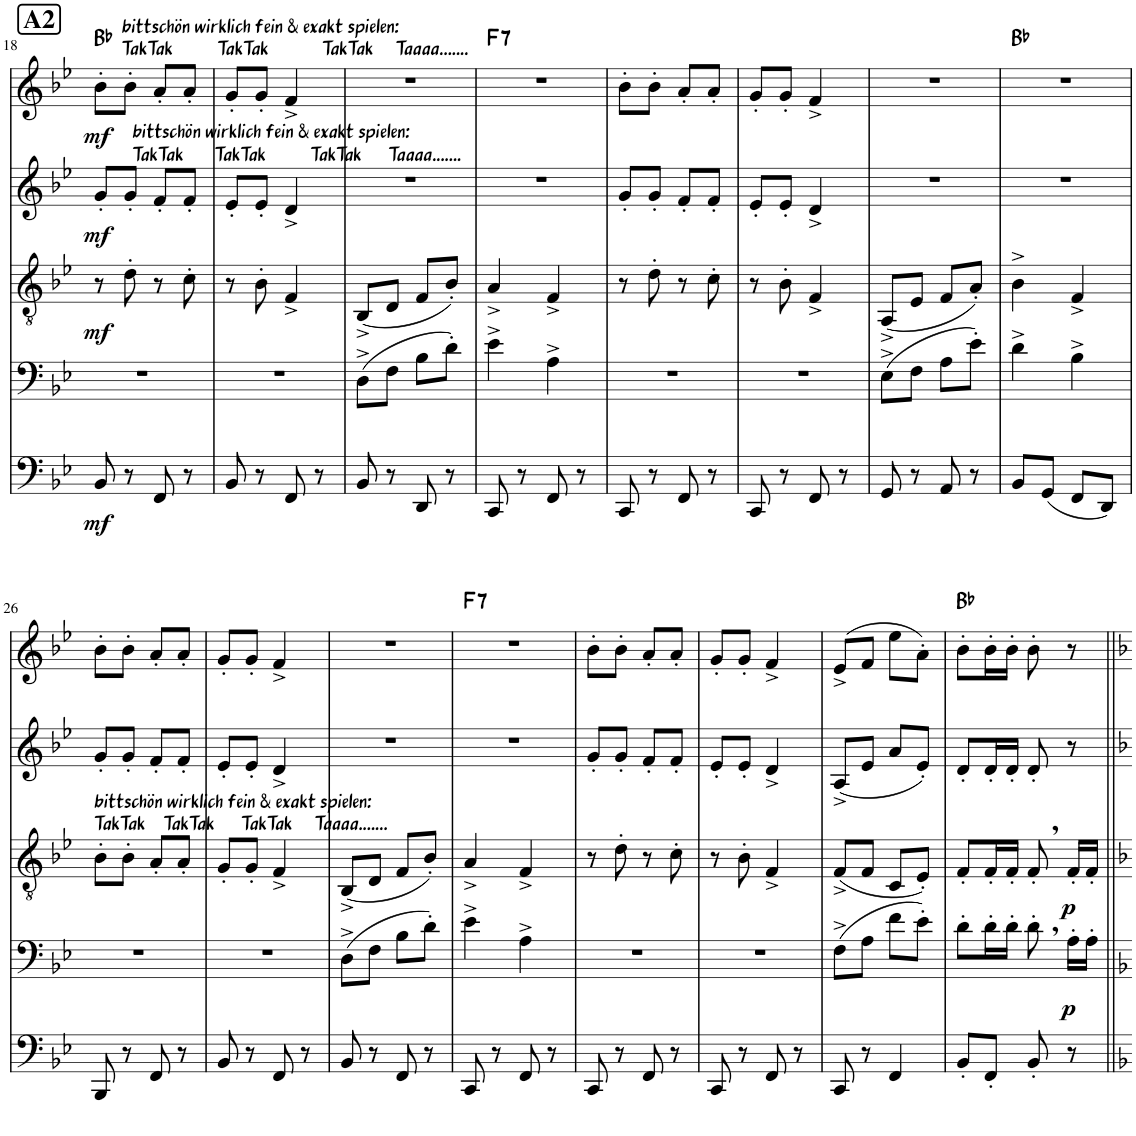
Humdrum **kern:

**kern	**dynam	**kern	**dynam	**kern	**dynam	**kern	**dynam	**kern	**dynam	**harte
*part5	*part5	*part4	*part4	*part3	*part3	*part2	*part2	*part1	*part1	*part1
*staff5	*staff5	*staff4	*staff4	*staff3	*staff3	*staff2	*staff2	*staff1	*staff1	*
*I"Tuba (C)	*	*I"Trombone (C)	*	*I"Bass-Tp (Bb)	*	*I"2nd flh (Bb)	*	*I"1st flh (Bb)	*	*
*I'Tba	*	*I'Trb	*	*	*	*	*	*	*	*
!!LO:PB:g=z
*clefF4	*	*clefF4	*	*clefGv2	*	*clefG2	*	*clefG2	*	*
*	*	*	*	*ITrd1c2	*	*ITrd1c2	*	*ITrd1c2	*	*
*k[b-e-]	*	*k[b-e-]	*	*k[b-e-]	*	*k[b-e-]	*	*k[b-e-]	*	*
*M2/4	*	*M2/4	*	*M2/4	*	*M2/4	*	*M2/4	*	*
!!LO:REH:place=s1:a:B:cj:fs=14:t=A2
=18	=18	=18	=18	=18	=18	=18	=18	=18	=18	=18
!	!LO:DY:b	!	!	!	!LO:DY:b	!	!LO:DY:b	!	!LO:DY:b	!
8BB-/	mf	2r	.	8r	mf	8g'/L	mf	8b-'\L	mf	Bb:maj
!	!	!	!	!	!	!LO:TX:a:t=bittschön wirklich fein & exakt spielen&colon;	!	!	!	!
!	!	!	!	!	!	!LO:TX:a:t=TakTak       TakTak          TakTak      Taaaa.......	!	!	!	!
8r	.	.	.	8d'\	.	8g'/J	.	8b-'\J	.	.
!	!	!	!	!	!	!	!	!LO:TX:a:t=bittschön wirklich fein & exakt spielen&colon;	!	!
!	!	!	!	!	!	!	!	!LO:TX:a:t=TakTak          TakTak            TakTak     Taaaa.......	!	!
8FF/	.	.	.	8r	.	8f'/L	.	8a'/L	.	.
8r	.	.	.	8c'\	.	8f'/J	.	8a'/J	.	.
=19	=19	=19	=19	=19	=19	=19	=19	=19	=19	=19
8BB-/	.	2r	.	8r	.	8e-'/L	.	8g'/L	.	.
8r	.	.	.	8B-'\	.	8e-'/J	.	8g'/J	.	.
8FF/	.	.	.	4F^/	.	4d^/	.	4f^/	.	.
8r	.	.	.	.	.	.	.	.	.	.
=20	=20	=20	=20	=20	=20	=20	=20	=20	=20	=20
8BB-/	.	(8D^\L	.	(8BB-^/L	.	2r	.	2r	.	.
8r	.	8F\J	.	8D/J	.	.	.	.	.	.
8DD/	.	8B-\L	.	8F/L	.	.	.	.	.	.
8r	.	8d'\J)	.	8B-'/J)	.	.	.	.	.	.
=21	=21	=21	=21	=21	=21	=21	=21	=21	=21	=21
!	!	!	!	!	!	!	!	!	!	!LO:H:kt=7
8CC/	.	4e-^\	.	4A^/	.	2r	.	2r	.	F:7
8r	.	.	.	.	.	.	.	.	.	.
8FF/	.	4A^\	.	4F^/	.	.	.	.	.	.
8r	.	.	.	.	.	.	.	.	.	.
=22	=22	=22	=22	=22	=22	=22	=22	=22	=22	=22
8CC/	.	2r	.	8r	.	8g'/L	.	8b-'\L	.	.
8r	.	.	.	8d'\	.	8g'/J	.	8b-'\J	.	.
8FF/	.	.	.	8r	.	8f'/L	.	8a'/L	.	.
8r	.	.	.	8c'\	.	8f'/J	.	8a'/J	.	.
=23	=23	=23	=23	=23	=23	=23	=23	=23	=23	=23
8CC/	.	2r	.	8r	.	8e-'/L	.	8g'/L	.	.
8r	.	.	.	8B-'\	.	8e-'/J	.	8g'/J	.	.
8FF/	.	.	.	4F^/	.	4d^/	.	4f^/	.	.
8r	.	.	.	.	.	.	.	.	.	.
=24	=24	=24	=24	=24	=24	=24	=24	=24	=24	=24
8GG/	.	(8E-^\L	.	(8AA^/L	.	2r	.	2r	.	.
8r	.	8F\J	.	8E-/J	.	.	.	.	.	.
8AA/	.	8A\L	.	8F/L	.	.	.	.	.	.
8r	.	8e-'\J)	.	8A'/J)	.	.	.	.	.	.
=25	=25	=25	=25	=25	=25	=25	=25	=25	=25	=25
8BB-/L	.	4d^\	.	4B-^\	.	2r	.	2r	.	Bb:maj
(8GG/J	.	.	.	.	.	.	.	.	.	.
8FF/L	.	4B-^\	.	4F^/	.	.	.	.	.	.
8DD/J)	.	.	.	.	.	.	.	.	.	.
!!LO:LB:g=z
=26	=26	=26	=26	=26	=26	=26	=26	=26	=26	=26
!	!	!	!	!LO:TX:a:t=bittschön wirklich fein & exakt spielen&colon;	!	!	!	!	!	!
!	!	!	!	!LO:TX:a:t=TakTak    TakTak      TakTak     Taaaa.......	!	!	!	!	!	!
8BBB-/	.	2r	.	8B-'\L	.	8g'/L	.	8b-'\L	.	.
8r	.	.	.	8B-'\J	.	8g'/J	.	8b-'\J	.	.
8FF/	.	.	.	8A'/L	.	8f'/L	.	8a'/L	.	.
8r	.	.	.	8A'/J	.	8f'/J	.	8a'/J	.	.
=27	=27	=27	=27	=27	=27	=27	=27	=27	=27	=27
8BB-/	.	2r	.	8G'/L	.	8e-'/L	.	8g'/L	.	.
8r	.	.	.	8G'/J	.	8e-'/J	.	8g'/J	.	.
8FF/	.	.	.	4F^/	.	4d^/	.	4f^/	.	.
8r	.	.	.	.	.	.	.	.	.	.
=28	=28	=28	=28	=28	=28	=28	=28	=28	=28	=28
8BB-/	.	(8D^\L	.	(8BB-^/L	.	2r	.	2r	.	.
8r	.	8F\J	.	8D/J	.	.	.	.	.	.
8FF/	.	8B-\L	.	8F/L	.	.	.	.	.	.
8r	.	8d'\J)	.	8B-'/J)	.	.	.	.	.	.
=29	=29	=29	=29	=29	=29	=29	=29	=29	=29	=29
!	!	!	!	!	!	!	!	!	!	!LO:H:kt=7
8CC/	.	4e-^\	.	4A^/	.	2r	.	2r	.	F:7
8r	.	.	.	.	.	.	.	.	.	.
8FF/	.	4A^\	.	4F^/	.	.	.	.	.	.
8r	.	.	.	.	.	.	.	.	.	.
=30	=30	=30	=30	=30	=30	=30	=30	=30	=30	=30
8CC/	.	2r	.	8r	.	8g'/L	.	8b-'\L	.	.
8r	.	.	.	8d'\	.	8g'/J	.	8b-'\J	.	.
8FF/	.	.	.	8r	.	8f'/L	.	8a'/L	.	.
8r	.	.	.	8c'\	.	8f'/J	.	8a'/J	.	.
=31	=31	=31	=31	=31	=31	=31	=31	=31	=31	=31
8CC/	.	2r	.	8r	.	8e-'/L	.	8g'/L	.	.
8r	.	.	.	8B-'\	.	8e-'/J	.	8g'/J	.	.
8FF/	.	.	.	4F^/	.	4d^/	.	4f^/	.	.
8r	.	.	.	.	.	.	.	.	.	.
=32	=32	=32	=32	=32	=32	=32	=32	=32	=32	=32
8CC/	.	(8F^\L	.	(8F^/L	.	(8A^/L	.	(8e-^/L	.	.
8r	.	8A\J	.	8F/J	.	8e-/J	.	8f/J	.	.
4FF/	.	8f\L	.	8C/L	.	8a/L	.	8ee-\L	.	.
.	.	8e-'\J)	.	8E-'/J)	.	8e-'/J)	.	8a'\J)	.	.
=33	=33	=33	=33	=33	=33	=33	=33	=33	=33	=33
8BB-'/L	.	8d'\L	.	8F'/L	.	8d'/L	.	8b-'\L	.	Bb:maj
8FF'/J	.	16d'\L	.	16F'/L	.	16d'/L	.	16b-'\L	.	.
.	.	16d'\JJ	.	16F'/JJ	.	16d'/JJ	.	16b-'\JJ	.	.
8BB-'/	.	8d',\	.	8F',/	.	8d'/	.	8b-'\	.	.
!	!	!	!LO:DY:b	!	!LO:DY:b	!	!	!	!	!
8r	.	16A'\LL	p	16F'/LL	p	8r	.	8r	.	.
.	.	16A'\JJ	.	16F'/JJ	.	.	.	.	.	.
=||	=||	=||	=||	=||	=||	=||	=||	=||	=||	=||
*-	*-	*-	*-	*-	*-	*-	*-	*-	*-	*-
